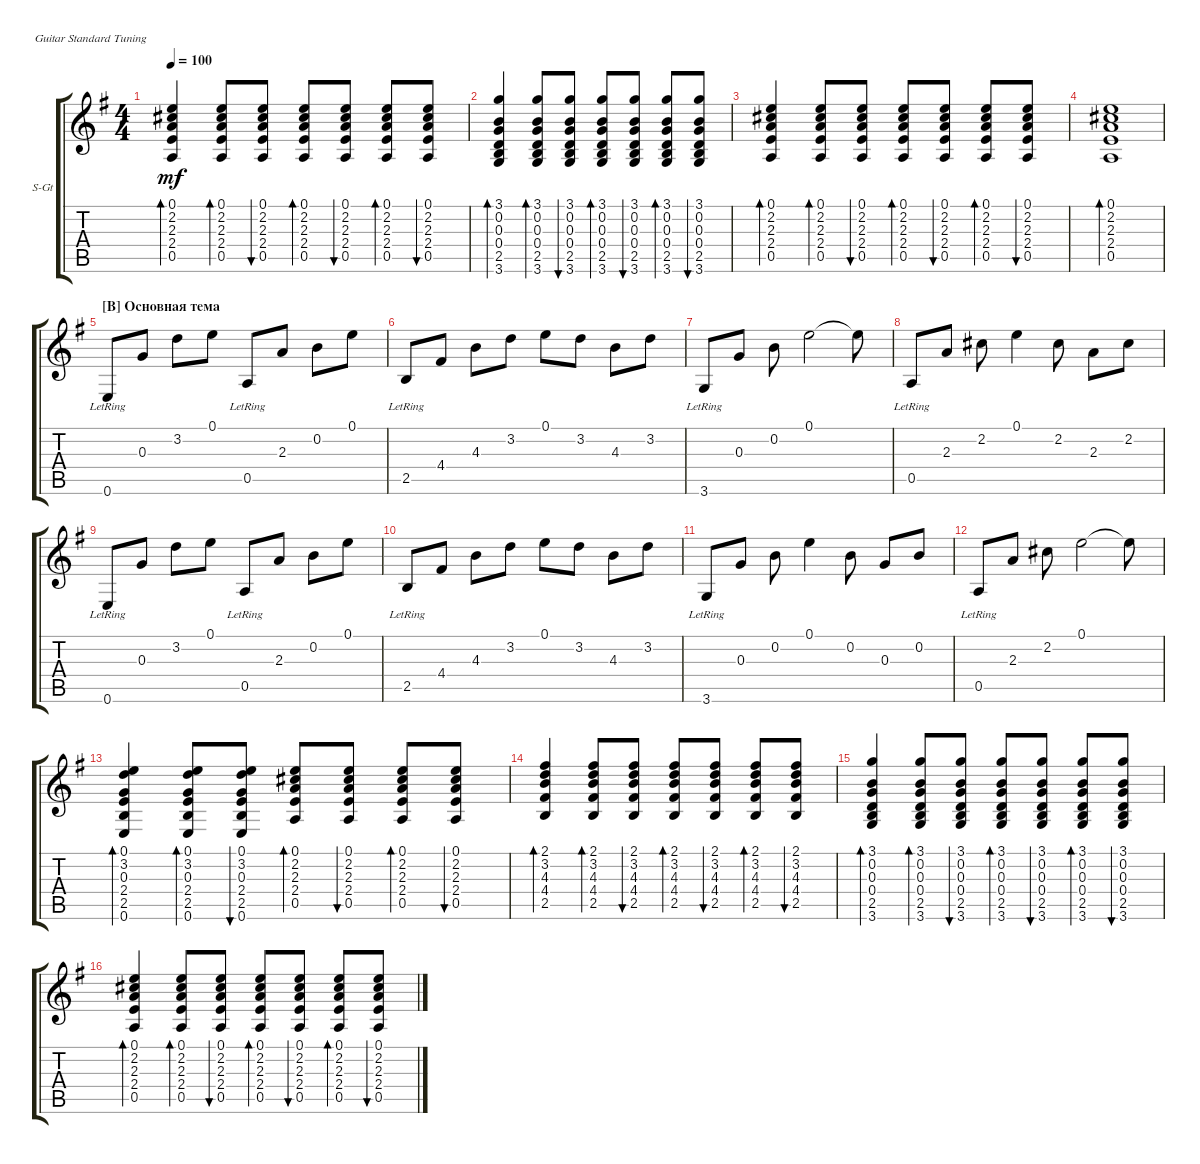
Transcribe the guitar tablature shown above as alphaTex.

\defaultSystemsLayout 4
\bracketExtendMode groupsimilarinstruments
\firstSystemTrackNameOrientation horizontal
\otherSystemsTrackNameOrientation horizontal
\track ("Steel Guitar" "S-Gt") {instrument acousticguitarsteel}
\staff {score tabs}
\tuning (E4 B3 G3 D3 A2 E2)
\ts (4 4)
\tempo 100
\clef g2
\ks eminor
(0.5 2.4 2.3 2.2 0.1).4{bd 30 dy mf} (0.5 2.4 2.3 2.2 0.1).8{bd 30} (0.5 2.4 2.3 2.2 0.1).8{bu 30} (0.5 2.4 2.3 2.2 0.1).8{bd 30} (0.5 2.4 2.3 2.2 0.1).8{bu 30} (0.5 2.4 2.3 2.2 0.1).8{bd 30} (0.5 2.4 2.3 2.2 0.1).8{bu 30} |
(3.6 2.5 0.4 0.3 0.2 3.1).4{bd 30} (3.6 2.5 0.4 0.3 0.2 3.1).8{bd 30} (3.6 2.5 0.4 0.3 0.2 3.1).8{bu 30} (2.5 0.4 0.3 0.2 3.1 3.6).8{bd 30} (2.5 0.4 0.3 0.2 3.1 3.6).8{bu 30} (2.5 0.4 0.3 0.2 3.1 3.6).8{bd 30} (2.5 0.4 0.3 0.2 3.1 3.6).8{bu 30} |
(0.5 2.4 2.3 2.2 0.1).4{bd 30} (0.5 2.4 2.3 2.2 0.1).8{bd 30} (0.5 2.4 2.3 2.2 0.1).8{bu 30} (0.5 2.4 2.3 2.2 0.1).8{bd 30} (0.5 2.4 2.3 2.2 0.1).8{bu 30} (0.5 2.4 2.3 2.2 0.1).8{bd 30} (0.5 2.4 2.3 2.2 0.1).8{bu 30} |
(0.5 2.4 2.3 2.2 0.1).1{bd 30} |
\section ("B" "Основная тема")
0.6{lr}.8 0.3.8 3.2.8 0.1.8 0.5{lr}.8 2.3.8 0.2.8 0.1.8 |
2.5{lr}.8 4.4.8 4.3.8 3.2.8 0.1.8 3.2.8 4.3.8 3.2.8 |
3.6{lr}.8 0.3.8 0.2.8 0.1.2 0.1{t}.8 |
0.5{lr}.8 2.3.8 2.2.8 0.1.4 2.2.8 2.3.8 2.2.8 |
0.6{lr}.8 0.3.8 3.2.8 0.1.8 0.5{lr}.8 2.3.8 0.2.8 0.1.8 |
2.5{lr}.8 4.4.8 4.3.8 3.2.8 0.1.8 3.2.8 4.3.8 3.2.8 |
3.6{lr}.8 0.3.8 0.2.8 0.1.4 0.2.8 0.3.8 0.2.8 |
0.5{lr}.8 2.3.8 2.2.8 0.1.2 0.1{t}.8 |
(0.6 2.5 2.4 0.3 3.2 0.1).4{bd 30} (0.6 2.5 2.4 0.3 3.2 0.1).8{bd 30} (0.6 2.5 2.4 0.3 3.2 0.1).8{bu 30} (0.5 2.4 2.3 2.2 0.1).8{bd 30} (0.5 2.4 2.3 2.2 0.1).8{bu 30} (0.5 2.4 2.3 2.2 0.1).8{bd 30} (0.5 2.4 2.3 2.2 0.1).8{bu 30} |
(2.5 4.4 4.3 3.2 2.1).4{bd 30} (2.5 4.4 4.3 3.2 2.1).8{bd 30} (2.5 4.4 4.3 3.2 2.1).8{bu 30} (2.5 4.4 4.3 3.2 2.1).8{bd 30} (2.5 4.4 4.3 3.2 2.1).8{bu 30} (2.5 4.4 4.3 3.2 2.1).8{bd 30} (2.5 4.4 4.3 3.2 2.1).8{bu 30} |
(3.6 2.5 0.4 0.3 0.2 3.1).4{bd 30} (3.6 2.5 0.4 0.3 0.2 3.1).8{bd 30} (3.6 2.5 0.4 0.3 0.2 3.1).8{bu 30} (2.5 0.4 0.3 0.2 3.1 3.6).8{bd 30} (2.5 0.4 0.3 0.2 3.1 3.6).8{bu 30} (2.5 0.4 0.3 0.2 3.1 3.6).8{bd 30} (2.5 0.4 0.3 0.2 3.1 3.6).8{bu 30} |
(0.5 2.4 2.3 2.2 0.1).4{bd 30} (0.5 2.4 2.3 2.2 0.1).8{bd 30} (0.5 2.4 2.3 2.2 0.1).8{bu 30} (0.5 2.4 2.3 2.2 0.1).8{bd 30} (0.5 2.4 2.3 2.2 0.1).8{bu 30} (0.5 2.4 2.3 2.2 0.1).8{bd 30} (0.5 2.4 2.3 2.2 0.1).8{bu 30}
